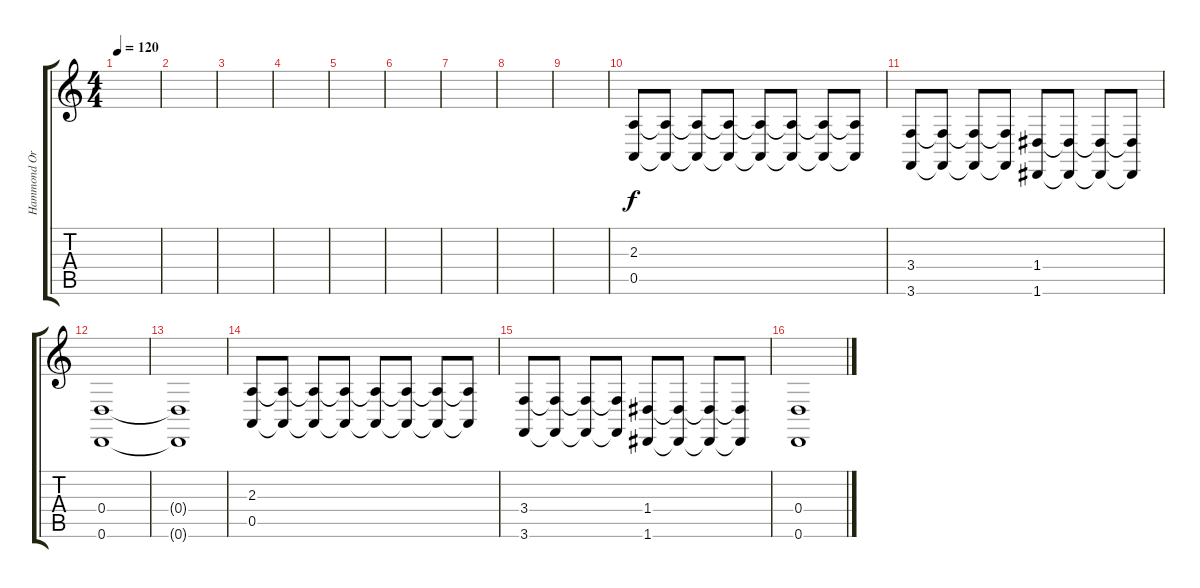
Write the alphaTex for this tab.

\track ("Hammond Organ" "Hammond Or") {instrument drawbarorgan}
\staff {score tabs}
\tuning (E4 B3 G3 D3 A2 D2) {hide}
\ts (4 4)
\tempo 120
\clef g2
\ks c
|
|
|
|
|
|
|
|
|
(2.3 0.5).8 (2.3{t} 0.5{t}).8 (2.3{t} 0.5{t}).8 (2.3{t} 0.5{t}).8 (2.3{t} 0.5{t}).8 (2.3{t} 0.5{t}).8 (2.3{t} 0.5{t}).8 (2.3{t} 0.5{t}).8 |
(3.4 3.6).8 (3.4{t} 3.6{t}).8 (3.4{t} 3.6{t}).8 (3.4{t} 3.6{t}).8 (1.4 1.6).8 (1.4{t} 1.6{t}).8 (1.4{t} 1.6{t}).8 (1.4{t} 1.6{t}).8 |
(0.4 0.6).1 |
(0.4{t} 0.6{t}).1 |
(2.3 0.5).8 (2.3{t} 0.5{t}).8 (2.3{t} 0.5{t}).8 (2.3{t} 0.5{t}).8 (2.3{t} 0.5{t}).8 (2.3{t} 0.5{t}).8 (2.3{t} 0.5{t}).8 (2.3{t} 0.5{t}).8 |
(3.4 3.6).8 (3.4{t} 3.6{t}).8 (3.4{t} 3.6{t}).8 (3.4{t} 3.6{t}).8 (1.4 1.6).8 (1.4{t} 1.6{t}).8 (1.4{t} 1.6{t}).8 (1.4{t} 1.6{t}).8 |
(0.4 0.6).1
